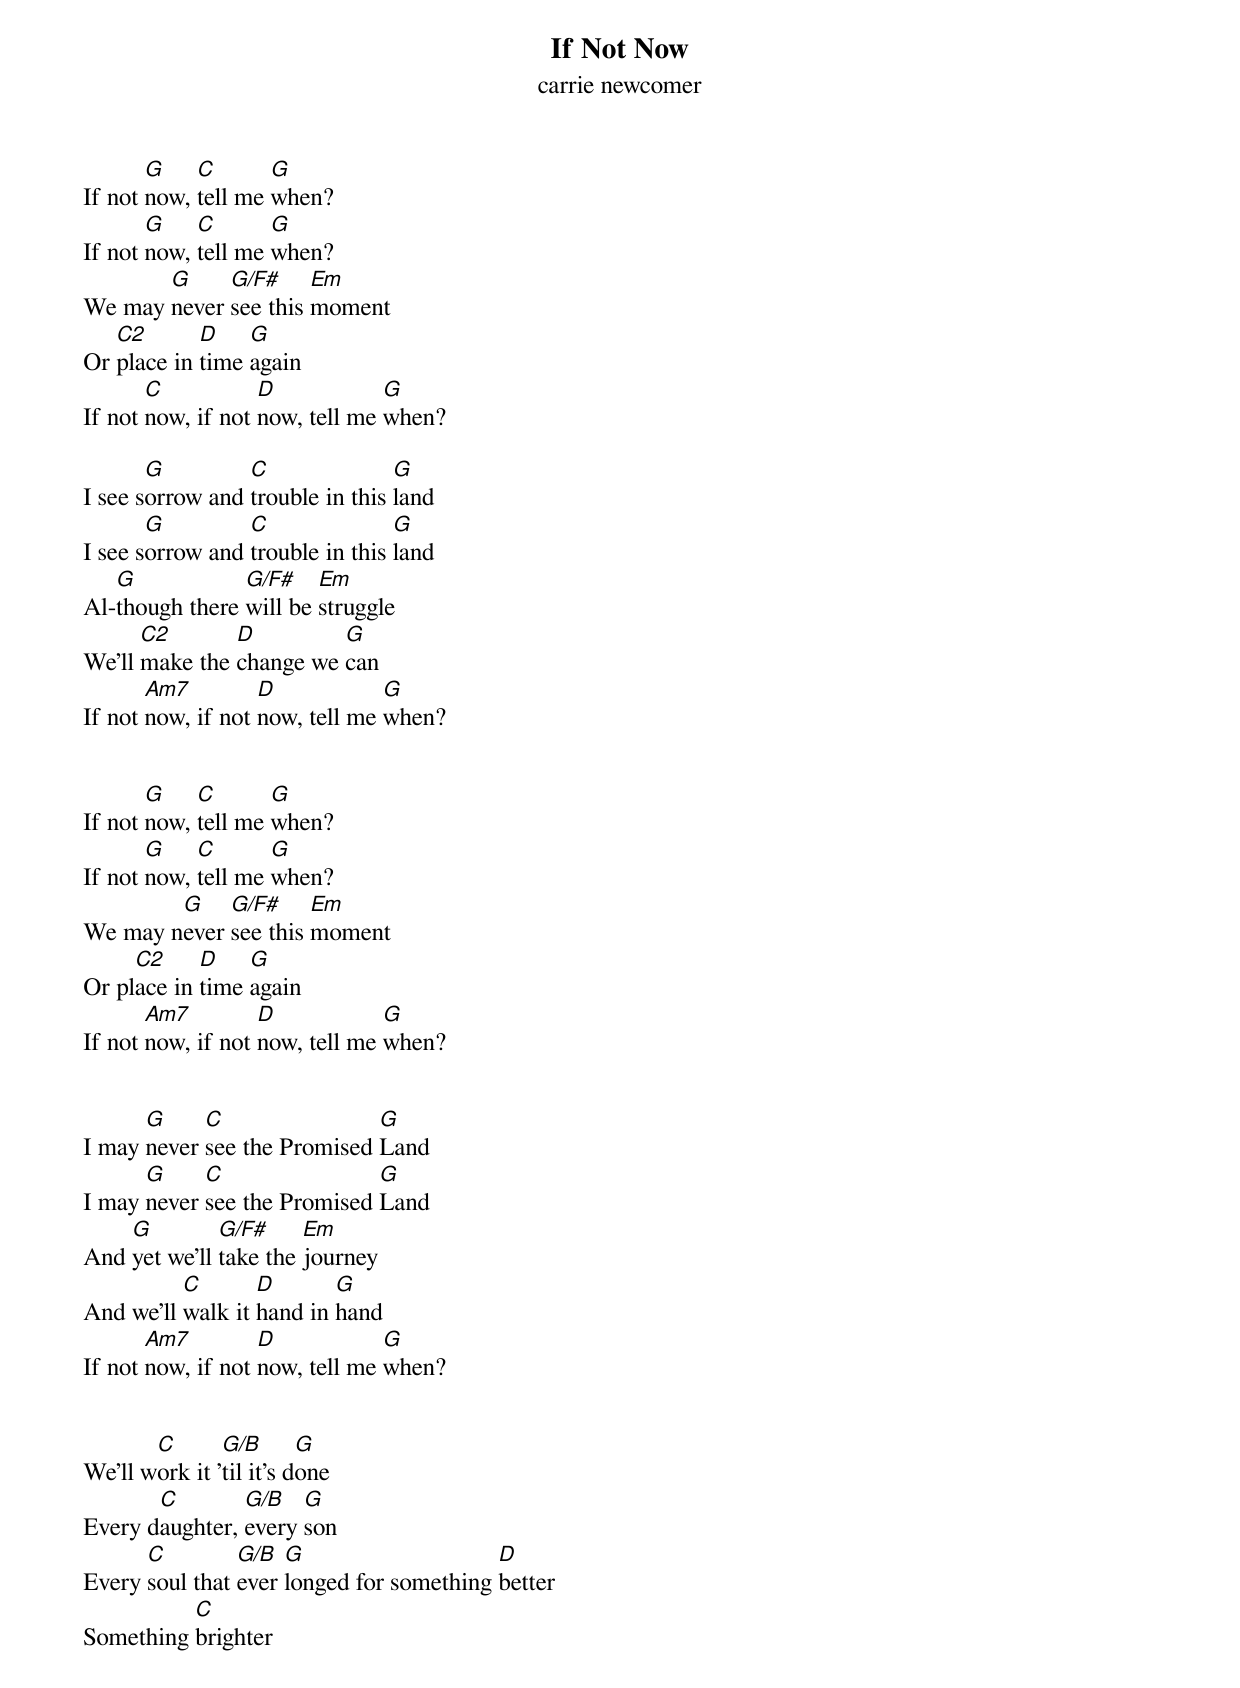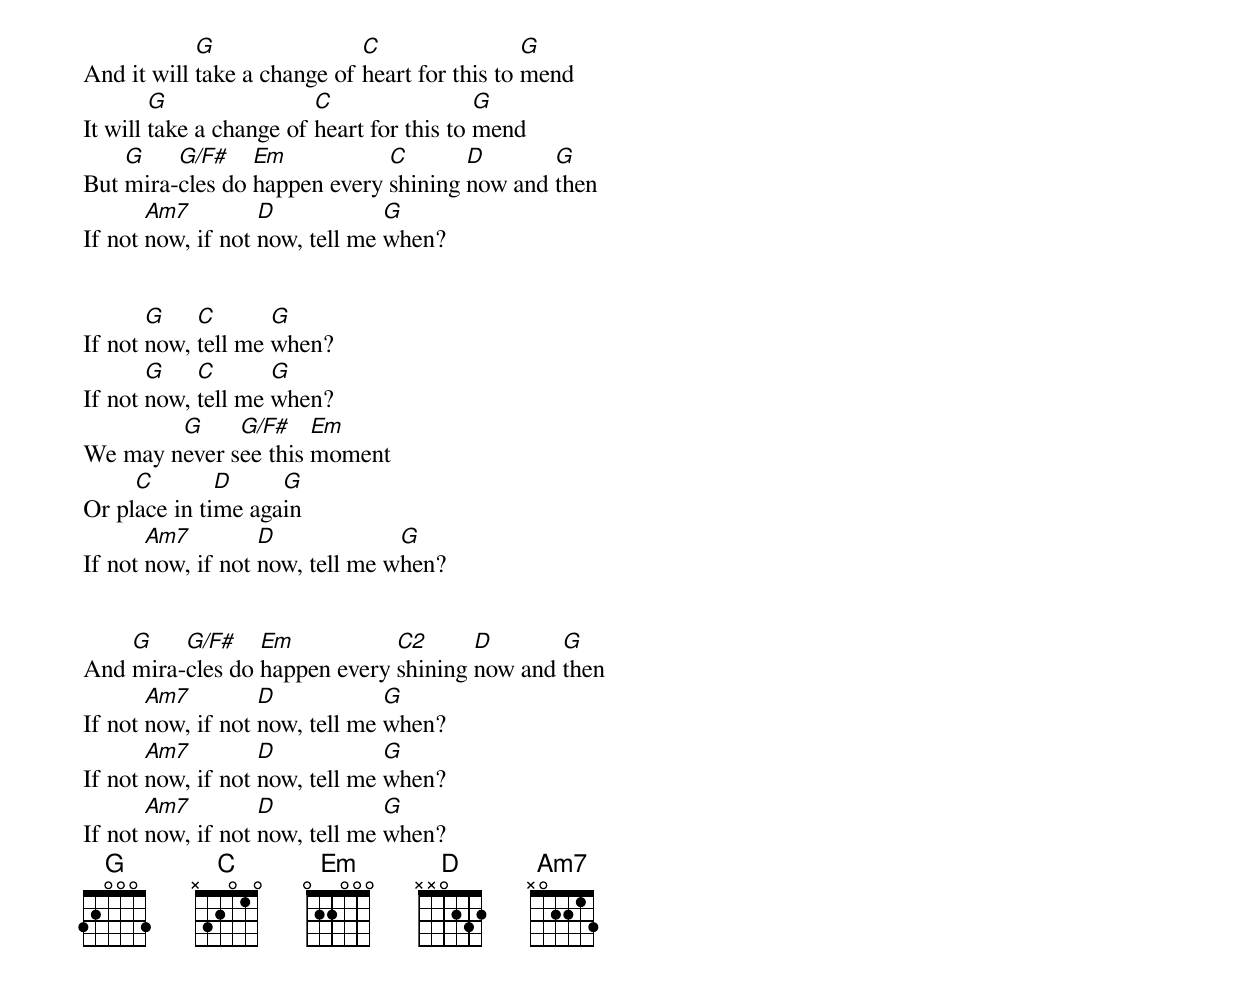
{title: If Not Now}
{subtitle: carrie newcomer}

       G    C       G
If not now, tell me when?
       G    C       G
If not now, tell me when?
       G     G/F#     Em
We may never see this moment
   C2       D    G
Or place in time again
       C           D            G
If not now, if not now, tell me when?

       G         C               G
I see sorrow and trouble in this land
       G         C               G
I see sorrow and trouble in this land
   G            G/F#    Em
Al-though there will be struggle
      C2       D         G
We'll make the change we can
       Am7         D            G
If not now, if not now, tell me when?


       G    C       G
If not now, tell me when?
       G    C       G
If not now, tell me when?
        G    G/F#     Em
We may never see this moment
     C2     D    G
Or place in time again
       Am7         D            G
If not now, if not now, tell me when?


      G     C                G
I may never see the Promised Land
      G     C                G
I may never see the Promised Land
    G         G/F#     Em
And yet we'll take the journey
          C       D       G
And we'll walk it hand in hand
       Am7         D            G
If not now, if not now, tell me when?


       C       G/B       G
We'll work it 'til it's done
       C        G/B   G
Every daughter, every son
      C         G/B  G                    D
Every soul that ever longed for something better
          C
Something brighter

            G                C                 G
And it will take a change of heart for this to mend
        G                C                 G
It will take a change of heart for this to mend
    G    G/F#    Em           C       D       G
But mira-cles do happen every shining now and then
       Am7         D            G
If not now, if not now, tell me when?


       G    C       G
If not now, tell me when?
       G    C       G
If not now, tell me when?
        G     G/F#    Em
We may never see this moment
     C        D     G
Or place in time again
       Am7         D             G
If not now, if not now, tell me when?


    G    G/F#    Em           C2      D       G
And mira-cles do happen every shining now and then
       Am7         D            G
If not now, if not now, tell me when?
       Am7         D            G
If not now, if not now, tell me when?
       Am7         D            G
If not now, if not now, tell me when?
